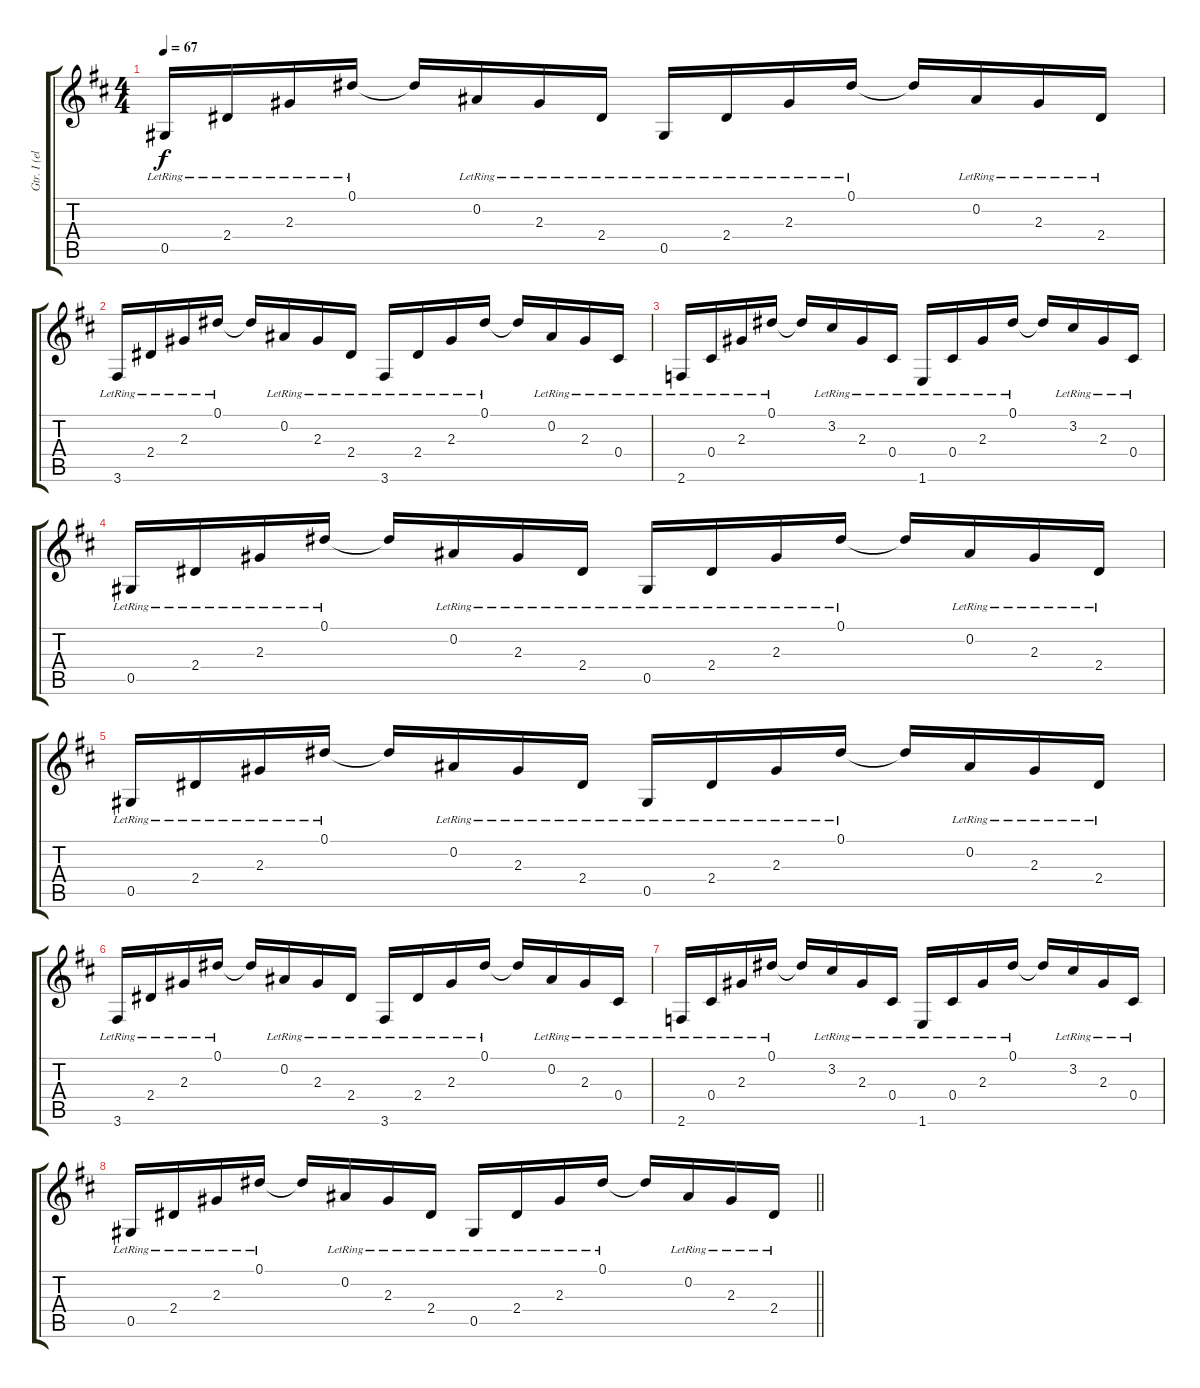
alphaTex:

\track ("Gtr. I (elec. w/light dist.)" "Gtr. I (el") {instrument distortionguitar}
\staff {score tabs}
\tuning (Eb4 Bb3 Gb3 Db3 Ab2 Eb2) {hide}
\ts (4 4)
\tempo 67
\clef g2
\ks d
0.5{lr}.16{dy f instrument distortionguitar} 2.4{lr}.16 2.3{lr}.16 0.1{lr}.16 0.1{t}.16 0.2{lr}.16 2.3{lr}.16 2.4{lr}.16 0.5{lr}.16 2.4{lr}.16 2.3{lr}.16 0.1{lr}.16 0.1{t}.16 0.2{lr}.16 2.3{lr}.16 2.4{lr}.16 |
3.6{lr}.16 2.4{lr}.16 2.3{lr}.16 0.1{lr}.16 0.1{t}.16 0.2{lr}.16 2.3{lr}.16 2.4{lr}.16 3.6{lr}.16 2.4{lr}.16 2.3{lr}.16 0.1{lr}.16 0.1{t}.16 0.2{lr}.16 2.3{lr}.16 0.4{lr}.16 |
2.6{lr}.16 0.4{lr}.16 2.3{lr}.16 0.1{lr}.16 0.1{t}.16 3.2{lr}.16 2.3{lr}.16 0.4{lr}.16 1.6{lr}.16 0.4{lr}.16 2.3{lr}.16 0.1{lr}.16 0.1{t}.16 3.2{lr}.16 2.3{lr}.16 0.4{lr}.16 |
0.5{lr}.16 2.4{lr}.16 2.3{lr}.16 0.1{lr}.16 0.1{t}.16 0.2{lr}.16 2.3{lr}.16 2.4{lr}.16 0.5{lr}.16 2.4{lr}.16 2.3{lr}.16 0.1{lr}.16 0.1{t}.16 0.2{lr}.16 2.3{lr}.16 2.4{lr}.16 |
0.5{lr}.16 2.4{lr}.16 2.3{lr}.16 0.1{lr}.16 0.1{t}.16 0.2{lr}.16 2.3{lr}.16 2.4{lr}.16 0.5{lr}.16 2.4{lr}.16 2.3{lr}.16 0.1{lr}.16 0.1{t}.16 0.2{lr}.16 2.3{lr}.16 2.4{lr}.16 |
3.6{lr}.16 2.4{lr}.16 2.3{lr}.16 0.1{lr}.16 0.1{t}.16 0.2{lr}.16 2.3{lr}.16 2.4{lr}.16 3.6{lr}.16 2.4{lr}.16 2.3{lr}.16 0.1{lr}.16 0.1{t}.16 0.2{lr}.16 2.3{lr}.16 0.4{lr}.16 |
2.6{lr}.16 0.4{lr}.16 2.3{lr}.16 0.1{lr}.16 0.1{t}.16 3.2{lr}.16 2.3{lr}.16 0.4{lr}.16 1.6{lr}.16 0.4{lr}.16 2.3{lr}.16 0.1{lr}.16 0.1{t}.16 3.2{lr}.16 2.3{lr}.16 0.4{lr}.16 |
\barLineRight lightlight
0.5{lr}.16 2.4{lr}.16 2.3{lr}.16 0.1{lr}.16 0.1{t}.16 0.2{lr}.16 2.3{lr}.16 2.4{lr}.16 0.5{lr}.16 2.4{lr}.16 2.3{lr}.16 0.1{lr}.16 0.1{t}.16 0.2{lr}.16 2.3{lr}.16 2.4{lr}.16
